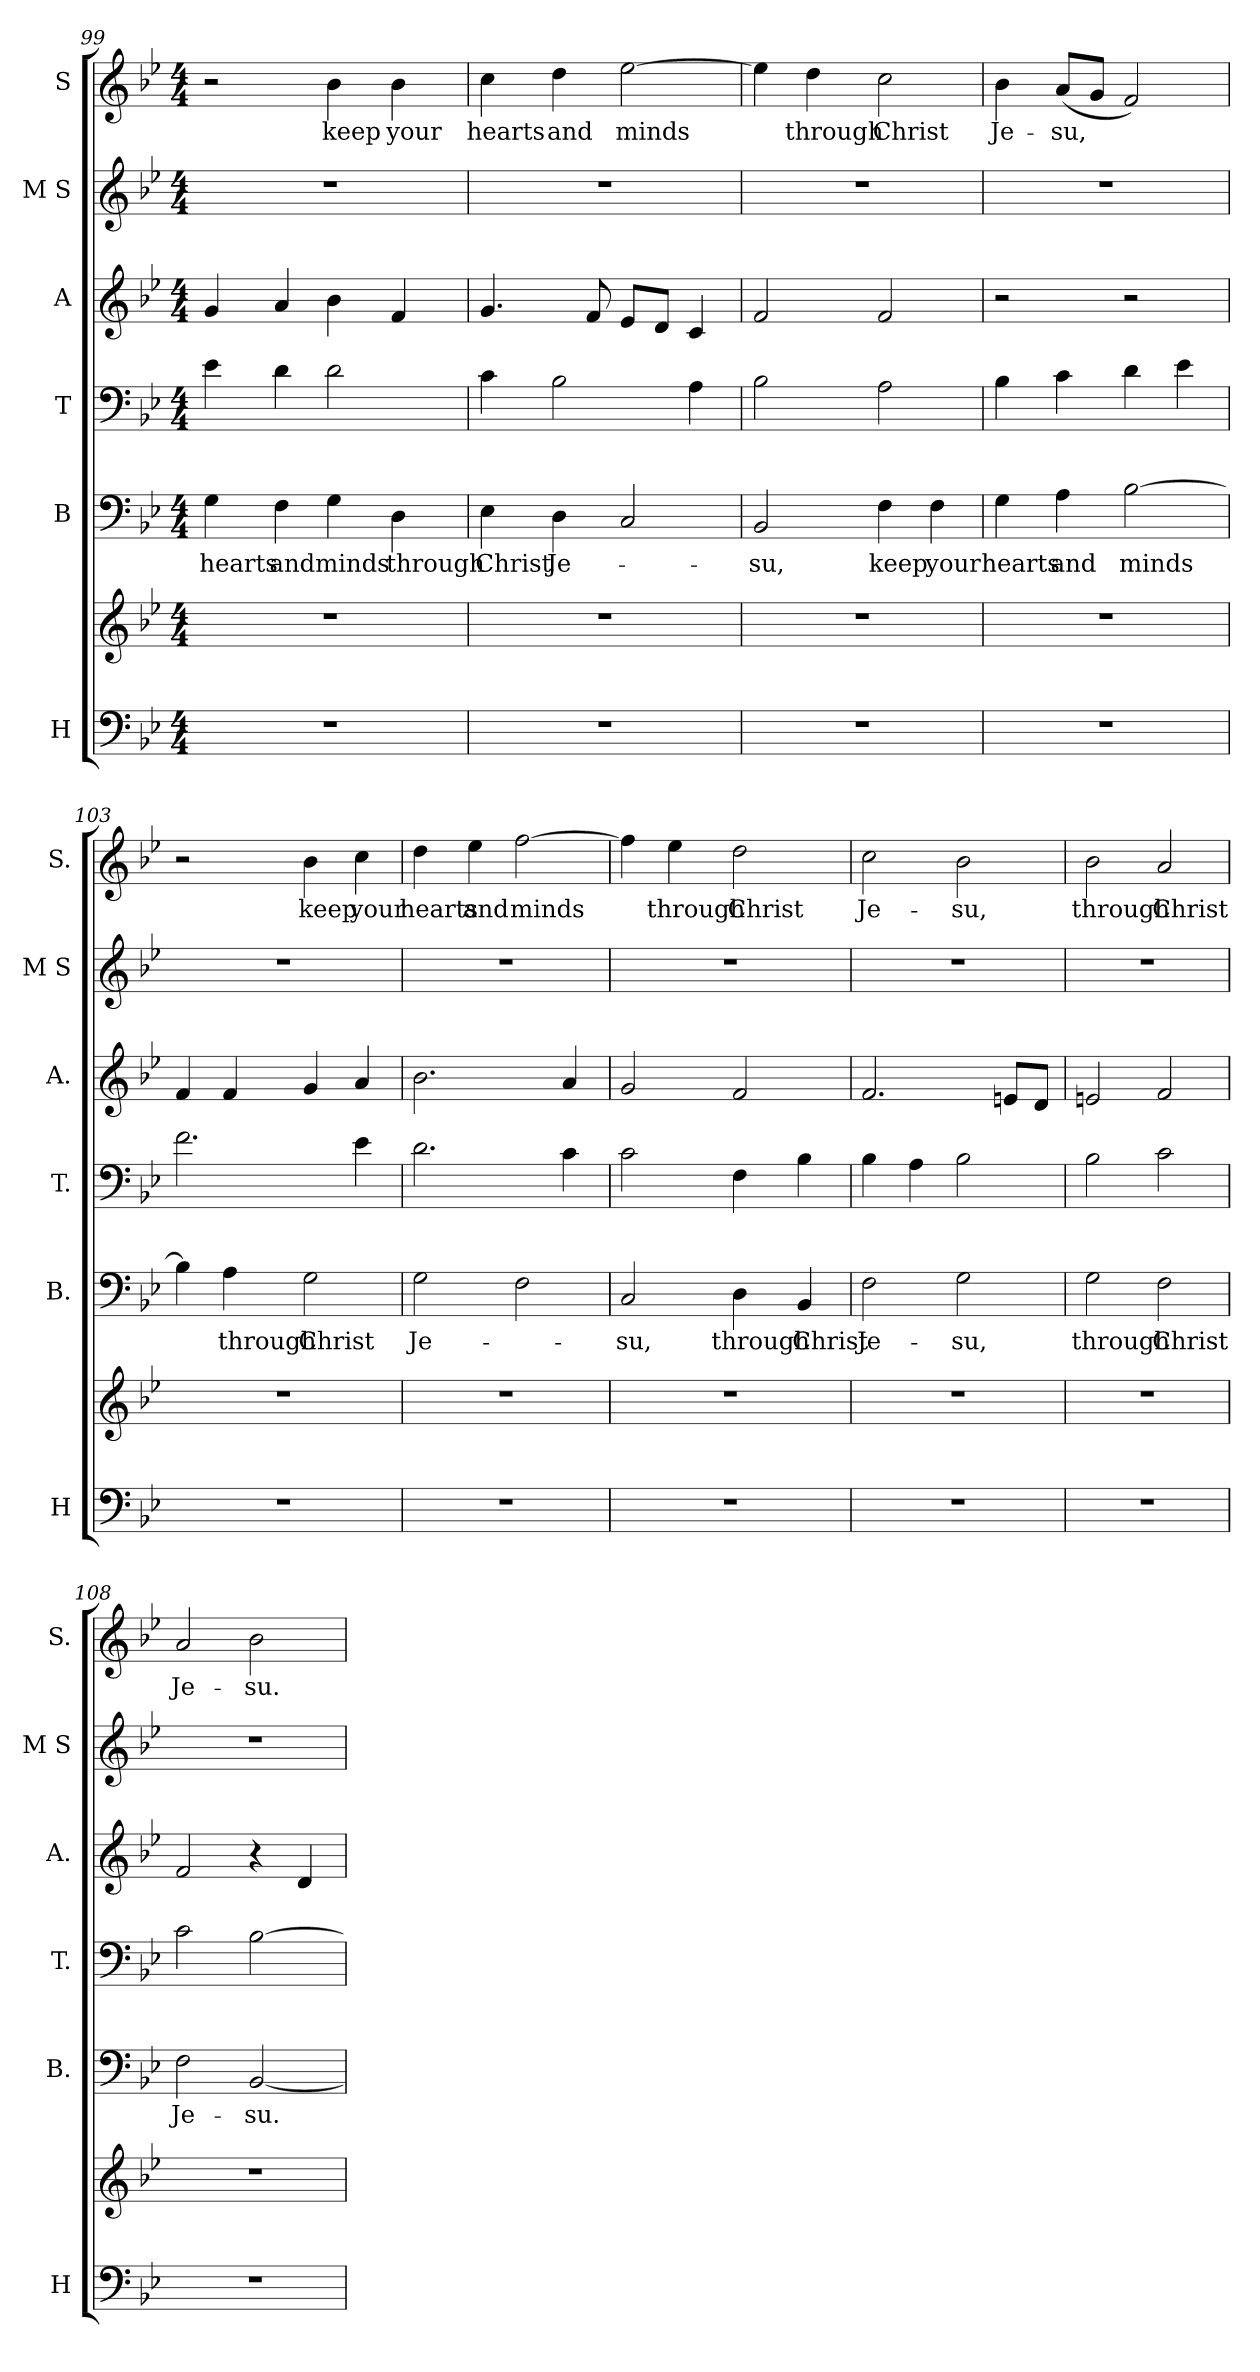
**kern	**kern	**kern	**text	**kern	**kern	**kern	**kern	**text
*part6	*part6	*part5	*part5	*part4	*part3	*part2	*part1	*part1
*staff7	*staff6	*staff5	*staff5	*staff4	*staff3	*staff2	*staff1	*staff1
*I"H	*	*I"B	*	*I"T	*I"A	*I"M S	*I"S	*
*I'H	*	*I'B.	*	*I'T.	*I'A.	*I'M S	*I'S.	*
*clefF4	*clefG2	*clefF4	*	*clefF4	*clefG2	*clefG2	*clefG2	*
*k[b-e-]	*k[b-e-]	*k[b-e-]	*	*k[b-e-]	*k[b-e-]	*k[b-e-]	*k[b-e-]	*
*M4/4	*M4/4	*M4/4	*	*M4/4	*M4/4	*M4/4	*M4/4	*
=99	=99	=99	=99	=99	=99	=99	=99	=99
!	!	!	!LO:LY:b	!	!	!	!	!
1r	1r	4G\	hearts	4e-\	4g/	1r	2r	.
!	!	!	!LO:LY:b	!	!	!	!	!
.	.	4F\	and	4d\	4a/	.	.	.
!	!	!	!LO:LY:b	!	!	!	!	!LO:LY:b
.	.	4G\	minds	2d\	4b-\	.	4b-\	keep
!	!	!	!LO:LY:b	!	!	!	!	!LO:LY:b
.	.	4D\	through	.	4f/	.	4b-\	your
!!LO:PB:g=z
=100	=100	=100	=100	=100	=100	=100	=100	=100
!	!	!	!LO:LY:b	!	!	!	!	!LO:LY:b
1r	1r	4E-\	Christ	4c\	4.g/	1r	4cc\	hearts
!	!	!	!LO:LY:b	!	!	!	!	!LO:LY:b
.	.	4D\	Je-	2B-\	.	.	4dd\	and
.	.	.	.	.	8f/	.	.	.
!	!	!	!	!	!	!	!	!LO:LY:b
.	.	2C/	.	.	8e-/L	.	[2ee-\	minds
.	.	.	.	.	8d/J	.	.	.
.	.	.	.	4A\	4c/	.	.	.
=101	=101	=101	=101	=101	=101	=101	=101	=101
!	!	!	!LO:LY:b	!	!	!	!	!
1r	1r	2BB-/	-su,	2B-\	2f/	1r	4ee-\]	.
!	!	!	!	!	!	!	!	!LO:LY:b
.	.	.	.	.	.	.	4dd\	through
!	!	!	!LO:LY:b	!	!	!	!	!LO:LY:b
.	.	4F\	keep	2A\	2f/	.	2cc\	Christ
!	!	!	!LO:LY:b	!	!	!	!	!
.	.	4F\	your	.	.	.	.	.
=102	=102	=102	=102	=102	=102	=102	=102	=102
!	!	!	!LO:LY:b	!	!	!	!	!LO:LY:b
1r	1r	4G\	hearts	4B-\	2r	1r	4b-\	Je-
!	!	!	!LO:LY:b	!	!	!	!	!LO:LY:b
.	.	4A\	and	4c\	.	.	(8a/L	-su,
.	.	.	.	.	.	.	8g/J	.
!	!	!	!LO:LY:b	!	!	!	!	!
.	.	[2B-\	minds	4d\	2r	.	2f/)	.
.	.	.	.	4e-\	.	.	.	.
=103	=103	=103	=103	=103	=103	=103	=103	=103
1r	1r	4B-\]	.	2.f\	4f/	1r	2r	.
!	!	!	!LO:LY:b	!	!	!	!	!
.	.	4A\	through	.	4f/	.	.	.
!	!	!	!LO:LY:b	!	!	!	!	!LO:LY:b
.	.	2G\	Christ	.	4g/	.	4b-\	keep
!	!	!	!	!	!	!	!	!LO:LY:b
.	.	.	.	4e-\	4a/	.	4cc\	your
!!LO:PB:g=z
=104	=104	=104	=104	=104	=104	=104	=104	=104
!	!	!	!LO:LY:b	!	!	!	!	!LO:LY:b
1r	1r	2G\	Je-	2.d\	2.b-\	1r	4dd\	hearts
!	!	!	!	!	!	!	!	!LO:LY:b
.	.	.	.	.	.	.	4ee-\	and
!	!	!	!	!	!	!	!	!LO:LY:b
.	.	2F\	.	.	.	.	[2ff\	minds
.	.	.	.	4c\	4a/	.	.	.
=105	=105	=105	=105	=105	=105	=105	=105	=105
!	!	!	!LO:LY:b	!	!	!	!	!
1r	1r	2C/	-su,	2c\	2g/	1r	4ff\]	.
!	!	!	!	!	!	!	!	!LO:LY:b
.	.	.	.	.	.	.	4ee-\	through
!	!	!	!LO:LY:b	!	!	!	!	!LO:LY:b
.	.	4D\	through	4F\	2f/	.	2dd\	Christ
!	!	!	!LO:LY:b	!	!	!	!	!
.	.	4BB-/	Christ	4B-\	.	.	.	.
=106	=106	=106	=106	=106	=106	=106	=106	=106
!	!	!	!LO:LY:b	!	!	!	!	!LO:LY:b
1r	1r	2F\	Je-	4B-\	2.f/	1r	2cc\	Je-
.	.	.	.	4A\	.	.	.	.
!	!	!	!LO:LY:b	!	!	!	!	!LO:LY:b
.	.	2G\	-su,	2B-\	.	.	2b-\	-su,
.	.	.	.	.	8en/L	.	.	.
.	.	.	.	.	8d/J	.	.	.
=107	=107	=107	=107	=107	=107	=107	=107	=107
!	!	!	!LO:LY:b	!	!	!	!	!LO:LY:b
1r	1r	2G\	through	2B-\	2en/	1r	2b-\	through
!	!	!	!LO:LY:b	!	!	!	!	!LO:LY:b
.	.	2F\	Christ	2c\	2f/	.	2a/	Christ
=108	=108	=108	=108	=108	=108	=108	=108	=108
!	!	!	!LO:LY:b	!	!	!	!	!LO:LY:b
1r	1r	2F\	Je-	2c\	2f/	1r	2a/	Je-
!	!	!	!LO:LY:b	!	!	!	!	!LO:LY:b
.	.	[2BB-/	su.	[2B-\	4r	.	2b-\	-su.
.	.	.	.	.	4d/	.	.	.
=	=	=	=	=	=	=	=	=
*-	*-	*-	*-	*-	*-	*-	*-	*-
